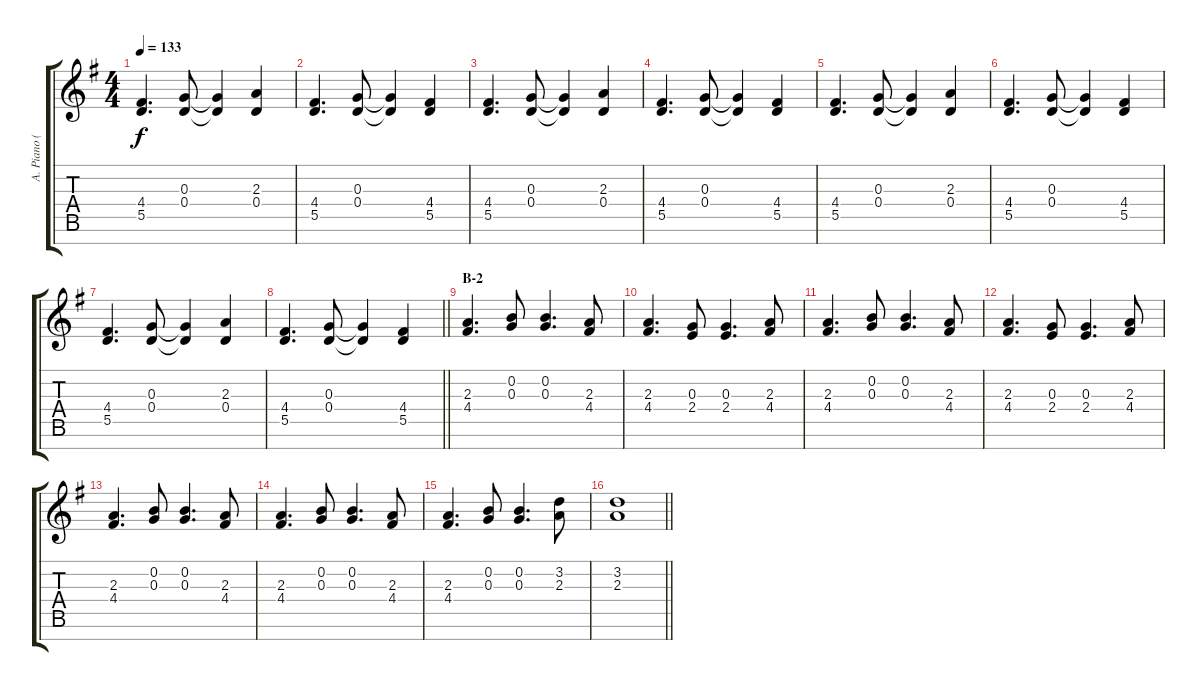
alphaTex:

\track ("A. Piano (Right Hand)" "A. Piano (") {instrument brightacousticpiano}
\staff {score tabs}
\tuning (E5 B4 G4 D4 A3 E3 B2) {hide}
\ts (4 4)
\tempo 133
\clef g2
\ks g
(4.4 5.5).4{d dy f} (0.3 0.4).8 (0.3{t} 0.4{t}).4 (2.3 0.4).4 |
(4.4 5.5).4{d} (0.3 0.4).8 (0.3{t} 0.4{t}).4 (4.4 5.5).4 |
(4.4 5.5).4{d} (0.3 0.4).8 (0.3{t} 0.4{t}).4 (2.3 0.4).4 |
(4.4 5.5).4{d} (0.3 0.4).8 (0.3{t} 0.4{t}).4 (4.4 5.5).4 |
(4.4 5.5).4{d} (0.3 0.4).8 (0.3{t} 0.4{t}).4 (2.3 0.4).4 |
(4.4 5.5).4{d} (0.3 0.4).8 (0.3{t} 0.4{t}).4 (4.4 5.5).4 |
(4.4 5.5).4{d} (0.3 0.4).8 (0.3{t} 0.4{t}).4 (2.3 0.4).4 |
\barLineRight lightlight
(4.4 5.5).4{d} (0.3 0.4).8 (0.3{t} 0.4{t}).4 (4.4 5.5).4 |
\section ("" "B-2")
(2.3 4.4).4{d} (0.2 0.3).8 (0.2 0.3).4{d} (2.3 4.4).8 |
(2.3 4.4).4{d} (0.3 2.4).8 (0.3 2.4).4{d} (2.3 4.4).8 |
(2.3 4.4).4{d} (0.2 0.3).8 (0.2 0.3).4{d} (2.3 4.4).8 |
(2.3 4.4).4{d} (0.3 2.4).8 (0.3 2.4).4{d} (2.3 4.4).8 |
(2.3 4.4).4{d} (0.2 0.3).8 (0.2 0.3).4{d} (2.3 4.4).8 |
(2.3 4.4).4{d} (0.2 0.3).8 (0.2 0.3).4{d} (2.3 4.4).8 |
(2.3 4.4).4{d} (0.2 0.3).8 (0.2 0.3).4{d} (3.2 2.3).8 |
\barLineRight lightlight
(3.2 2.3).1
